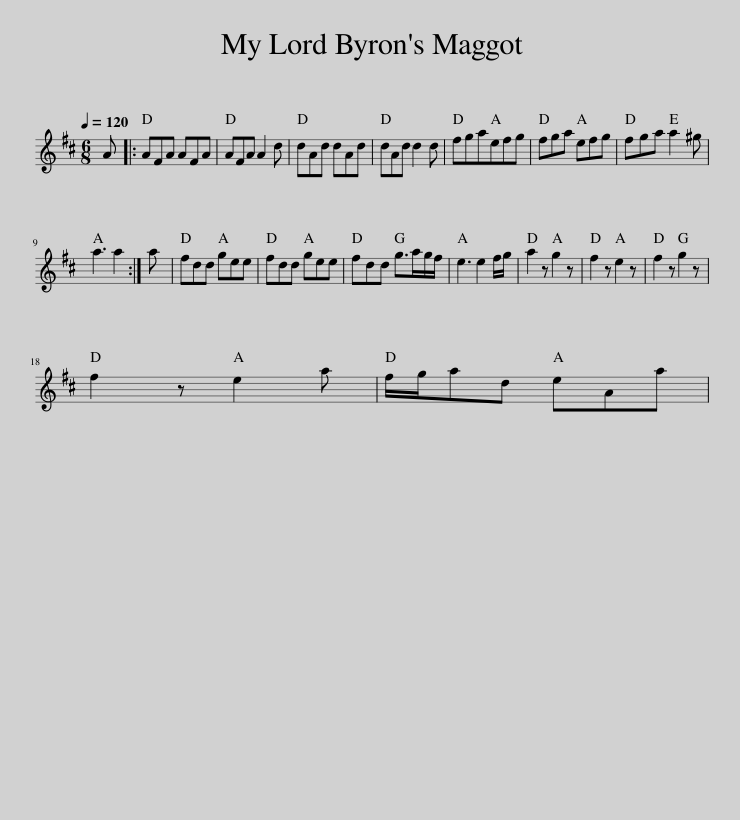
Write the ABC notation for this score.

X:1
L:1/8
Q:1/4=120
M:6/8
I:linebreak $
K:D
V:1 treble
V:1
 A |: AFA AFA | AFA A2 d | dAd dAd | dAd d2 d | %5
 fgaefg | fga efg | fga a2 ^g |$ a3 a2 :| a | %10
 fdd gee | fdd gee | fdd g>ag/f/ | e3 e2 f/g/ | a2 z g2 z | %15
 f2 z e2 z | f2 z g2 z |$ f2 z e2 a | f/g/ad eAa | %19
